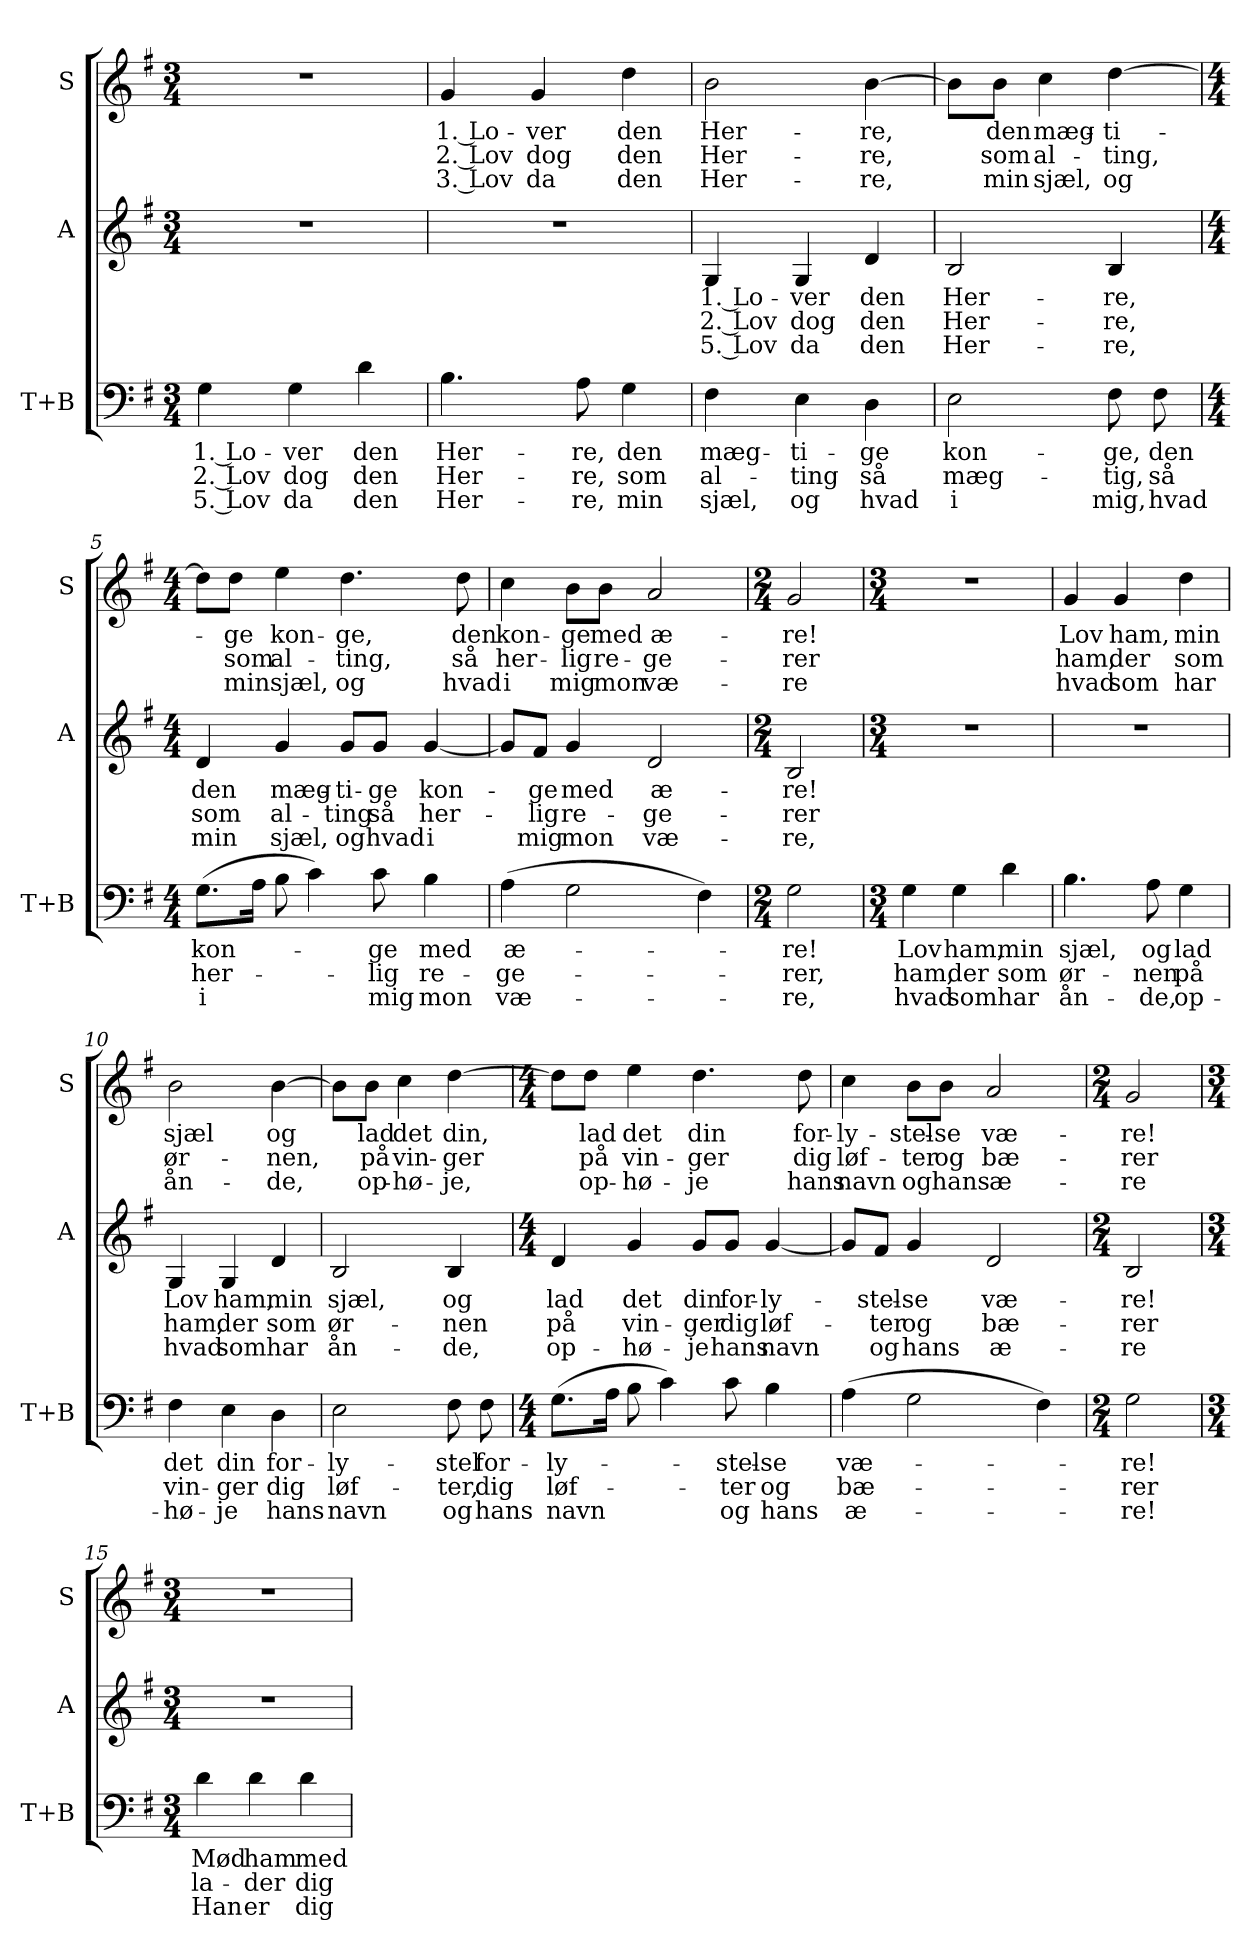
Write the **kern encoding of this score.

**kern	**text	**text	**text	**kern	**text	**text	**text	**kern	**text	**text	**text
*part3	*part3	*part3	*part3	*part2	*part2	*part2	*part2	*part1	*part1	*part1	*part1
*staff3	*staff3	*staff3	*staff3	*staff2	*staff2	*staff2	*staff2	*staff1	*staff1	*staff1	*staff1
*I"T+B	*	*	*	*I"A	*	*	*	*I"S	*	*	*
*I'T+B	*	*	*	*I'A	*	*	*	*I'S	*	*	*
*clefF4	*	*	*	*clefG2	*	*	*	*clefG2	*	*	*
*k[f#]	*	*	*	*k[f#]	*	*	*	*k[f#]	*	*	*
*M3/4	*	*	*	*M3/4	*	*	*	*M3/4	*	*	*
*MM80	*	*	*	*MM80	*	*	*	*MM80	*	*	*
=1	=1	=1	=1	=1	=1	=1	=1	=1	=1	=1	=1
!	!LO:LY:b	!LO:LY:b	!LO:LY:b	!	!	!	!	!	!	!	!
4G\	1. Lo-	2. Lov	5. Lov	2.r	.	.	.	2.r	.	.	.
!	!LO:LY:b	!LO:LY:b	!LO:LY:b	!	!	!	!	!	!	!	!
4G\	-ver	dog	da	.	.	.	.	.	.	.	.
!	!LO:LY:b	!LO:LY:b	!LO:LY:b	!	!	!	!	!	!	!	!
4d\	den	den	den	.	.	.	.	.	.	.	.
=2	=2	=2	=2	=2	=2	=2	=2	=2	=2	=2	=2
!	!LO:LY:b	!LO:LY:b	!LO:LY:b	!	!	!	!	!	!LO:LY:b	!LO:LY:b	!LO:LY:b
4.B\	Her-	Her-	Her-	2.r	.	.	.	4g/	1. Lo-	2. Lov	3. Lov
!	!	!	!	!	!	!	!	!	!LO:LY:b	!LO:LY:b	!LO:LY:b
.	.	.	.	.	.	.	.	4g/	-ver	dog	da
!	!LO:LY:b	!LO:LY:b	!LO:LY:b	!	!	!	!	!	!	!	!
8A\	-re,	-re,	-re,	.	.	.	.	.	.	.	.
!	!LO:LY:b	!LO:LY:b	!LO:LY:b	!	!	!	!	!	!LO:LY:b	!LO:LY:b	!LO:LY:b
4G\	den	som	min	.	.	.	.	4dd\	den	den	den
=3	=3	=3	=3	=3	=3	=3	=3	=3	=3	=3	=3
!	!LO:LY:b	!LO:LY:b	!LO:LY:b	!	!LO:LY:b	!LO:LY:b	!LO:LY:b	!	!LO:LY:b	!LO:LY:b	!LO:LY:b
4F#\	mæg-	al-	sjæl,	4G/	1. Lo-	2. Lov	5. Lov	2b\	Her-	Her-	Her-
!	!LO:LY:b	!LO:LY:b	!LO:LY:b	!	!LO:LY:b	!LO:LY:b	!LO:LY:b	!	!	!	!
4E\	-ti-	-ting	og	4G/	-ver	dog	da	.	.	.	.
!	!LO:LY:b	!LO:LY:b	!LO:LY:b	!	!LO:LY:b	!LO:LY:b	!LO:LY:b	!	!LO:LY:b	!LO:LY:b	!LO:LY:b
4D\	-ge	så	hvad	4d/	den	den	den	[4b\	-re,	-re,	-re,
=4	=4	=4	=4	=4	=4	=4	=4	=4	=4	=4	=4
!	!LO:LY:b	!LO:LY:b	!LO:LY:b	!	!LO:LY:b	!LO:LY:b	!LO:LY:b	!	!	!	!
2E\	kon-	mæg-	i	2B/	Her-	Her-	Her-	8b\L]	.	.	.
!	!	!	!	!	!	!	!	!	!LO:LY:b	!LO:LY:b	!LO:LY:b
.	.	.	.	.	.	.	.	8b\J	den	som	min
!	!	!	!	!	!	!	!	!	!LO:LY:b	!LO:LY:b	!LO:LY:b
.	.	.	.	.	.	.	.	4cc\	mæg-	al-	sjæl,
!	!LO:LY:b	!LO:LY:b	!LO:LY:b	!	!LO:LY:b	!LO:LY:b	!LO:LY:b	!	!LO:LY:b	!LO:LY:b	!LO:LY:b
8F#\	-ge,	-tig,	mig,	4B/	-re,	-re,	-re,	[4dd\	-ti-	-ting,	og
!	!LO:LY:b	!LO:LY:b	!LO:LY:b	!	!	!	!	!	!	!	!
8F#\	den	så	hvad	.	.	.	.	.	.	.	.
!!LO:LB:g=z
=5	=5	=5	=5	=5	=5	=5	=5	=5	=5	=5	=5
*M4/4	*	*	*	*M4/4	*	*	*	*M4/4	*	*	*
!	!LO:LY:b	!LO:LY:b	!LO:LY:b	!	!LO:LY:b	!LO:LY:b	!LO:LY:b	!	!	!	!
(>8.G\L	kon-	her-	i	4d/	den	som	min	8dd\L]	.	.	.
!	!	!	!	!	!	!	!	!	!LO:LY:b	!LO:LY:b	!LO:LY:b
.	.	.	.	.	.	.	.	8dd\J	-ge	som	min
16A\Jk	.	.	.	.	.	.	.	.	.	.	.
!	!	!	!	!	!LO:LY:b	!LO:LY:b	!LO:LY:b	!	!LO:LY:b	!LO:LY:b	!LO:LY:b
8B\	.	.	.	4g/	mæg-	al-	sjæl,	4ee\	kon-	al-	sjæl,
4c\)	.	.	.	.	.	.	.	.	.	.	.
!	!	!	!	!	!LO:LY:b	!LO:LY:b	!LO:LY:b	!	!LO:LY:b	!LO:LY:b	!LO:LY:b
.	.	.	.	8g/L	-ti-	-ting	og	4.dd\	-ge,	-ting,	og
!	!LO:LY:b	!LO:LY:b	!LO:LY:b	!	!LO:LY:b	!LO:LY:b	!LO:LY:b	!	!	!	!
8c\	-ge	-lig	mig	8g/J	-ge	så	hvad	.	.	.	.
!	!LO:LY:b	!LO:LY:b	!LO:LY:b	!	!LO:LY:b	!LO:LY:b	!LO:LY:b	!	!	!	!
4B\	med	re-	mon	[4g/	kon-	her-	i	.	.	.	.
!	!	!	!	!	!	!	!	!	!LO:LY:b	!LO:LY:b	!LO:LY:b
.	.	.	.	.	.	.	.	8dd\	den	så	hvad
=6	=6	=6	=6	=6	=6	=6	=6	=6	=6	=6	=6
!	!LO:LY:b	!LO:LY:b	!LO:LY:b	!	!	!	!	!	!LO:LY:b	!LO:LY:b	!LO:LY:b
(>4A\	æ-	-ge-	væ-	8g/L]	.	.	.	4cc\	kon-	her-	i
!	!	!	!	!	!LO:LY:b	!LO:LY:b	!LO:LY:b	!	!	!	!
.	.	.	.	8f#/J	-ge	-lig	mig	.	.	.	.
!	!	!	!	!	!LO:LY:b	!LO:LY:b	!LO:LY:b	!	!LO:LY:b	!LO:LY:b	!LO:LY:b
2G\	.	.	.	4g/	med	re-	mon	8b\L	-ge	-lig	mig
!	!	!	!	!	!	!	!	!	!LO:LY:b	!LO:LY:b	!LO:LY:b
.	.	.	.	.	.	.	.	8b\J	med	re-	mon
!	!	!	!	!	!LO:LY:b	!LO:LY:b	!LO:LY:b	!	!LO:LY:b	!LO:LY:b	!LO:LY:b
.	.	.	.	2d/	æ-	-ge-	væ-	2a/	æ-	-ge-	væ-
4F#\)	.	.	.	.	.	.	.	.	.	.	.
=7	=7	=7	=7	=7	=7	=7	=7	=7	=7	=7	=7
*M2/4	*	*	*	*M2/4	*	*	*	*M2/4	*	*	*
!	!LO:LY:b	!LO:LY:b	!LO:LY:b	!	!LO:LY:b	!LO:LY:b	!LO:LY:b	!	!LO:LY:b	!LO:LY:b	!LO:LY:b
2G\	-re!	-rer,	re,	2B/	-re!	-rer	-re,	2g/	-re!	-rer	-re
=8	=8	=8	=8	=8	=8	=8	=8	=8	=8	=8	=8
*M3/4	*	*	*	*M3/4	*	*	*	*M3/4	*	*	*
!	!LO:LY:b	!LO:LY:b	!LO:LY:b	!	!	!	!	!	!	!	!
4G\	Lov	ham,	hvad	2.r	.	.	.	2.r	.	.	.
!	!LO:LY:b	!LO:LY:b	!LO:LY:b	!	!	!	!	!	!	!	!
4G\	ham,	der	som	.	.	.	.	.	.	.	.
!	!LO:LY:b	!LO:LY:b	!LO:LY:b	!	!	!	!	!	!	!	!
4d\	min	som	har	.	.	.	.	.	.	.	.
!!LO:PB:g=z
=9	=9	=9	=9	=9	=9	=9	=9	=9	=9	=9	=9
!	!LO:LY:b	!LO:LY:b	!LO:LY:b	!	!	!	!	!	!LO:LY:b	!LO:LY:b	!LO:LY:b
4.B\	sjæl,	ør-	ån-	2.r	.	.	.	4g/	Lov	ham,	hvad
!	!	!	!	!	!	!	!	!	!LO:LY:b	!LO:LY:b	!LO:LY:b
.	.	.	.	.	.	.	.	4g/	ham,	der	som
!	!LO:LY:b	!LO:LY:b	!LO:LY:b	!	!	!	!	!	!	!	!
8A\	og	-nen	-de,	.	.	.	.	.	.	.	.
!	!LO:LY:b	!LO:LY:b	!LO:LY:b	!	!	!	!	!	!LO:LY:b	!LO:LY:b	!LO:LY:b
4G\	lad	på	op-	.	.	.	.	4dd\	min	som	har
=10	=10	=10	=10	=10	=10	=10	=10	=10	=10	=10	=10
!	!LO:LY:b	!LO:LY:b	!LO:LY:b	!	!LO:LY:b	!LO:LY:b	!LO:LY:b	!	!LO:LY:b	!LO:LY:b	!LO:LY:b
4F#\	det	vin-	-hø-	4G/	Lov	ham,	hvad	2b\	sjæl	ør-	ån-
!	!LO:LY:b	!LO:LY:b	!LO:LY:b	!	!LO:LY:b	!LO:LY:b	!LO:LY:b	!	!	!	!
4E\	din	-ger	-je	4G/	ham,	der	som	.	.	.	.
!	!LO:LY:b	!LO:LY:b	!LO:LY:b	!	!LO:LY:b	!LO:LY:b	!LO:LY:b	!	!LO:LY:b	!LO:LY:b	!LO:LY:b
4D\	for-	dig	hans	4d/	min	som	har	[4b\	og	-nen,	-de,
=11	=11	=11	=11	=11	=11	=11	=11	=11	=11	=11	=11
!	!LO:LY:b	!LO:LY:b	!LO:LY:b	!	!LO:LY:b	!LO:LY:b	!LO:LY:b	!	!	!	!
2E\	-ly-	løf-	navn	2B/	sjæl,	ør-	ån-	8b\L]	.	.	.
!	!	!	!	!	!	!	!	!	!LO:LY:b	!LO:LY:b	!LO:LY:b
.	.	.	.	.	.	.	.	8b\J	lad	på	op-
!	!	!	!	!	!	!	!	!	!LO:LY:b	!LO:LY:b	!LO:LY:b
.	.	.	.	.	.	.	.	4cc\	det	vin-	-hø-
!	!LO:LY:b	!LO:LY:b	!LO:LY:b	!	!LO:LY:b	!LO:LY:b	!LO:LY:b	!	!LO:LY:b	!LO:LY:b	!LO:LY:b
8F#\	-stel	-ter,	og	4B/	og	-nen	-de,	[4dd\	din,	-ger	-je,
!	!LO:LY:b	!LO:LY:b	!LO:LY:b	!	!	!	!	!	!	!	!
8F#\	for-	dig	hans	.	.	.	.	.	.	.	.
=12	=12	=12	=12	=12	=12	=12	=12	=12	=12	=12	=12
*M4/4	*	*	*	*M4/4	*	*	*	*M4/4	*	*	*
!	!LO:LY:b	!LO:LY:b	!LO:LY:b	!	!LO:LY:b	!LO:LY:b	!LO:LY:b	!	!	!	!
(>8.G\L	-ly-	løf-	navn	4d/	lad	på	op-	8dd\L]	.	.	.
!	!	!	!	!	!	!	!	!	!LO:LY:b	!LO:LY:b	!LO:LY:b
.	.	.	.	.	.	.	.	8dd\J	lad	på	op-
16A\Jk	.	.	.	.	.	.	.	.	.	.	.
!	!	!	!	!	!LO:LY:b	!LO:LY:b	!LO:LY:b	!	!LO:LY:b	!LO:LY:b	!LO:LY:b
8B\	.	.	.	4g/	det	vin-	-hø-	4ee\	det	vin-	-hø-
4c\)	.	.	.	.	.	.	.	.	.	.	.
!	!	!	!	!	!LO:LY:b	!LO:LY:b	!LO:LY:b	!	!LO:LY:b	!LO:LY:b	!LO:LY:b
.	.	.	.	8g/L	din	-ger	-je	4.dd\	din	-ger	-je
!	!LO:LY:b	!LO:LY:b	!LO:LY:b	!	!LO:LY:b	!LO:LY:b	!LO:LY:b	!	!	!	!
8c\	-stel-	-ter	og	8g/J	for-	dig	hans	.	.	.	.
!	!LO:LY:b	!LO:LY:b	!LO:LY:b	!	!LO:LY:b	!LO:LY:b	!LO:LY:b	!	!	!	!
4B\	-se	og	hans	[4g/	-ly-	løf-	navn	.	.	.	.
!	!	!	!	!	!	!	!	!	!LO:LY:b	!LO:LY:b	!LO:LY:b
.	.	.	.	.	.	.	.	8dd\	for-	dig	hans
!!LO:LB:g=z
=13	=13	=13	=13	=13	=13	=13	=13	=13	=13	=13	=13
!	!LO:LY:b	!LO:LY:b	!LO:LY:b	!	!	!	!	!	!LO:LY:b	!LO:LY:b	!LO:LY:b
(>4A\	væ-	bæ-	æ-	8g/L]	.	.	.	4cc\	-ly-	løf-	navn
!	!	!	!	!	!LO:LY:b	!LO:LY:b	!LO:LY:b	!	!	!	!
.	.	.	.	8f#/J	-stel-	-ter	og	.	.	.	.
!	!	!	!	!	!LO:LY:b	!LO:LY:b	!LO:LY:b	!	!LO:LY:b	!LO:LY:b	!LO:LY:b
2G\	.	.	.	4g/	-se	og	hans	8b\L	-stel-	-ter	og
!	!	!	!	!	!	!	!	!	!LO:LY:b	!LO:LY:b	!LO:LY:b
.	.	.	.	.	.	.	.	8b\J	-se	og	hans
!	!	!	!	!	!LO:LY:b	!LO:LY:b	!LO:LY:b	!	!LO:LY:b	!LO:LY:b	!LO:LY:b
.	.	.	.	2d/	væ-	bæ-	æ-	2a/	væ-	bæ-	æ-
4F#\)	.	.	.	.	.	.	.	.	.	.	.
=14	=14	=14	=14	=14	=14	=14	=14	=14	=14	=14	=14
*M2/4	*	*	*	*M2/4	*	*	*	*M2/4	*	*	*
!	!LO:LY:b	!LO:LY:b	!LO:LY:b	!	!LO:LY:b	!LO:LY:b	!LO:LY:b	!	!LO:LY:b	!LO:LY:b	!LO:LY:b
2G\	-re!	-rer	-re!	2B/	-re!	-rer	-re	2g/	-re!	-rer	-re
=15	=15	=15	=15	=15	=15	=15	=15	=15	=15	=15	=15
*M3/4	*	*	*	*M3/4	*	*	*	*M3/4	*	*	*
!	!LO:LY:b	!LO:LY:b	!LO:LY:b	!	!	!	!	!	!	!	!
4d\	Mød	la-	Han	2.r	.	.	.	2.r	.	.	.
!	!LO:LY:b	!LO:LY:b	!LO:LY:b	!	!	!	!	!	!	!	!
4d\	ham	-der	er	.	.	.	.	.	.	.	.
!	!LO:LY:b	!LO:LY:b	!LO:LY:b	!	!	!	!	!	!	!	!
4d\	med	dig	dig	.	.	.	.	.	.	.	.
=	=	=	=	=	=	=	=	=	=	=	=
*-	*-	*-	*-	*-	*-	*-	*-	*-	*-	*-	*-
